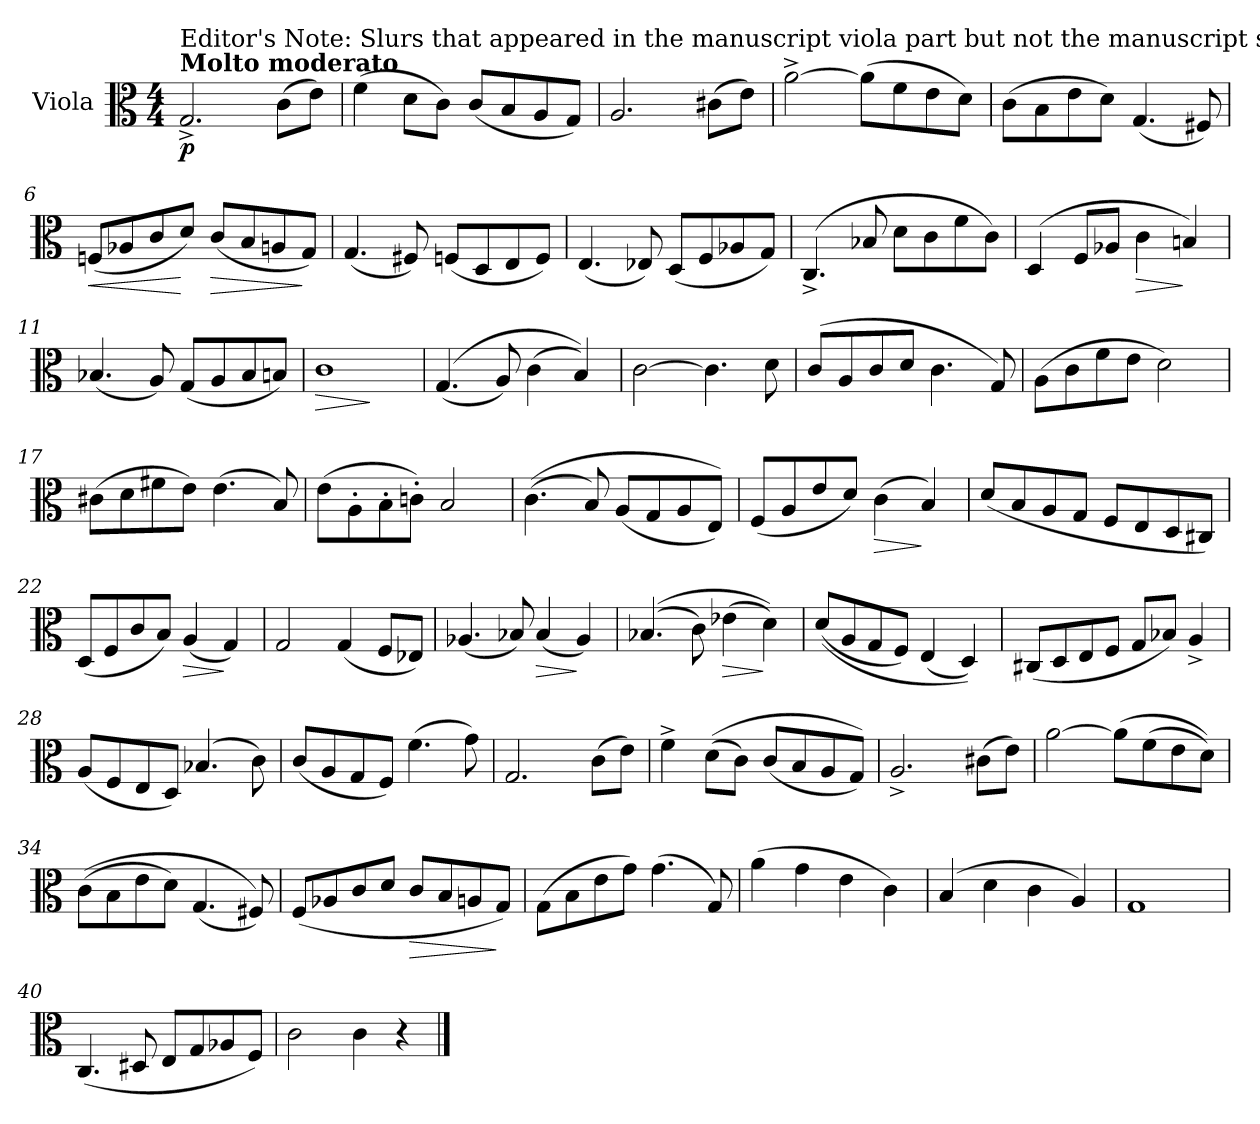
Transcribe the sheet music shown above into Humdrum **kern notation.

**kern	**dynam
*part1	*part1
*staff1	*staff1
*I"Viola	*
*I'Vla	*
*clefC3	*
*k[]	*
*M4/4	*
=1	=1
!LO:TX:a:B:t=Molto moderato	!
!LO:TX:a:t=Editor's Note&colon; Slurs that appeared in the manuscript viola part but not the manuscript score are dotted.	!
!	!LO:DY:b
2.G^/	p
(8c\L	.
8e\J)	.
=2	=2
(4f\	.
8d\L	.
8c\J)	.
(8c/L	.
8B/	.
8A/	.
8G/J)	.
=3	=3
2.A/	.
(8c#X\L	.
8e\J)	.
=4	=4
[2a^\	.
(8a\L]	.
8f\	.
8e\	.
8d\J)	.
=5	=5
(8c\L	.
8B\	.
8e\	.
8d\J)	.
(4.G/	.
8F#X/)	.
=6	=6
!	!LO:HP:b
(8Fn/L	<
8A-X/	.
8c/	.
8d/J)	[
!	!LO:HP:b
(8c/L	>
8B/	.
8An/	.
8G/J)	]
!!LO:LB:g=z
=7	=7
(4.G/	.
8F#X/)	.
(8Fn/L	.
8D/	.
8E/	.
8F/J)	.
=8	=8
(4.E/	.
8E-X/)	.
(8D/L	.
8F/	.
8A-X/	.
8G/J)	.
=9	=9
(4.C^/	.
8B-X/	.
8d\L	.
8c\	.
8f\	.
8c\J)	.
=10	=10
(4D/	.
8F/L	.
8A-X/J	.
!	!LO:HP:b
4c\	>
4Bn/)	]
=11	=11
(4.B-X/	.
8A/)	.
(8G/L	.
8A/	.
8B-/	.
8Bn/J)	.
=12	=12
!	!LO:HP:b
1c	>
.	]
!!LO:LB:g=z
=13	=13
((4.G/	.
8A/)	.
(4c\	.
4B/))	.
=14	=14
[2c\	.
4.c\]	.
8d\	.
=15	=15
(8c/L	.
8A/	.
8c/	.
8d/J	.
4.c\	.
8G/)	.
=16	=16
(8A\L	.
8c\	.
8f\	.
8e\J	.
2d\)	.
=17	=17
(8c#X\L	.
8d\	.
8f#X\	.
8e\J)	.
(4.e\	.
8B/)	.
=18	=18
(8e\L	.
8A'\	.
8B'\	.
8cn'\J)	.
2B/	.
!!LO:PB:g=z
=19	=19
((4.c\	.
8B/)	.
(8A/L	.
8G/	.
8A/	.
8E/J))	.
=20	=20
(8F/L	.
8A/	.
8e/	.
8d/J)	.
!	!LO:HP:b
(4c\	>
4B/)	]
=21	=21
(8d/L	.
8B/	.
8A/	.
8G/J	.
8F/L	.
8E/	.
8D/	.
8C#X/J)	.
=22	=22
(8D/L	.
8F/	.
8c/	.
8B/J)	.
!	!LO:HP:b
(4A/	>
4G/)	]
=23	=23
2G/	.
(4G/	.
8F/L	.
8E-X/J)	.
!!LO:PB:g=z
=24	=24
(4.A-X/	.
8B-X/)	.
!	!LO:HP:b
(4B-/	>
4A-/)	]
=25	=25
((4.B-X/	.
8c\)	.
!	!LO:HP:b
(4e-X\	>
4d\))	]
=26	=26
((8d/L	.
8A/	.
8G/	.
8F/J)	.
(4E/	.
4D/))	.
=27	=27
(8C#X/L	.
8D/	.
8E/	.
8F/J	.
8G/L	.
8B-X/J)	.
4A^/	.
=28	=28
(8A/L	.
8F/	.
8E/	.
8D/J)	.
(4.B-X/	.
8c\)	.
!!LO:LB:g=z
=29	=29
(8c/L	.
8A/	.
8G/	.
8F/J)	.
(4.f\	.
8g\)	.
=30	=30
2.G/	.
(8c\L	.
8e\J)	.
=31	=31
4f^\	.
((8d\L	.
8c\J)	.
(8c/L	.
8B/	.
8A/	.
8G/J))	.
=32	=32
2.A^/	.
(8c#X\L	.
8e\J)	.
=33	=33
[2a\	.
(8a\L]	.
(8f\	.
8e\	.
8d\J))	.
=34	=34
((8c\L	.
8B\	.
8e\	.
8d\J)	.
(4.G/	.
8F#X/))	.
!!LO:PB:g=z
=35	=35
(8F/L	.
8A-X/	.
8c/	.
8d/J	.
!	!LO:HP:b
8c/L	>
8B/	.
8An/	.
8G/J)	]
!!LO:LB:g=z
=36	=36
(8G\L	.
8B\	.
8e\	.
8g\J)	.
(4.g\	.
8G/)	.
=37	=37
(4a\	.
4g\	.
4e\	.
4c\)	.
=38	=38
(4B/	.
4d\	.
4c\	.
4A/)	.
=39	=39
1G	.
=40	=40
(4.C/	.
8D#X/	.
8E/L	.
8G/	.
8A-X/	.
8F/J)	.
=41	=41
2c\	.
4c\	.
4r	.
==	==
*-	*-
